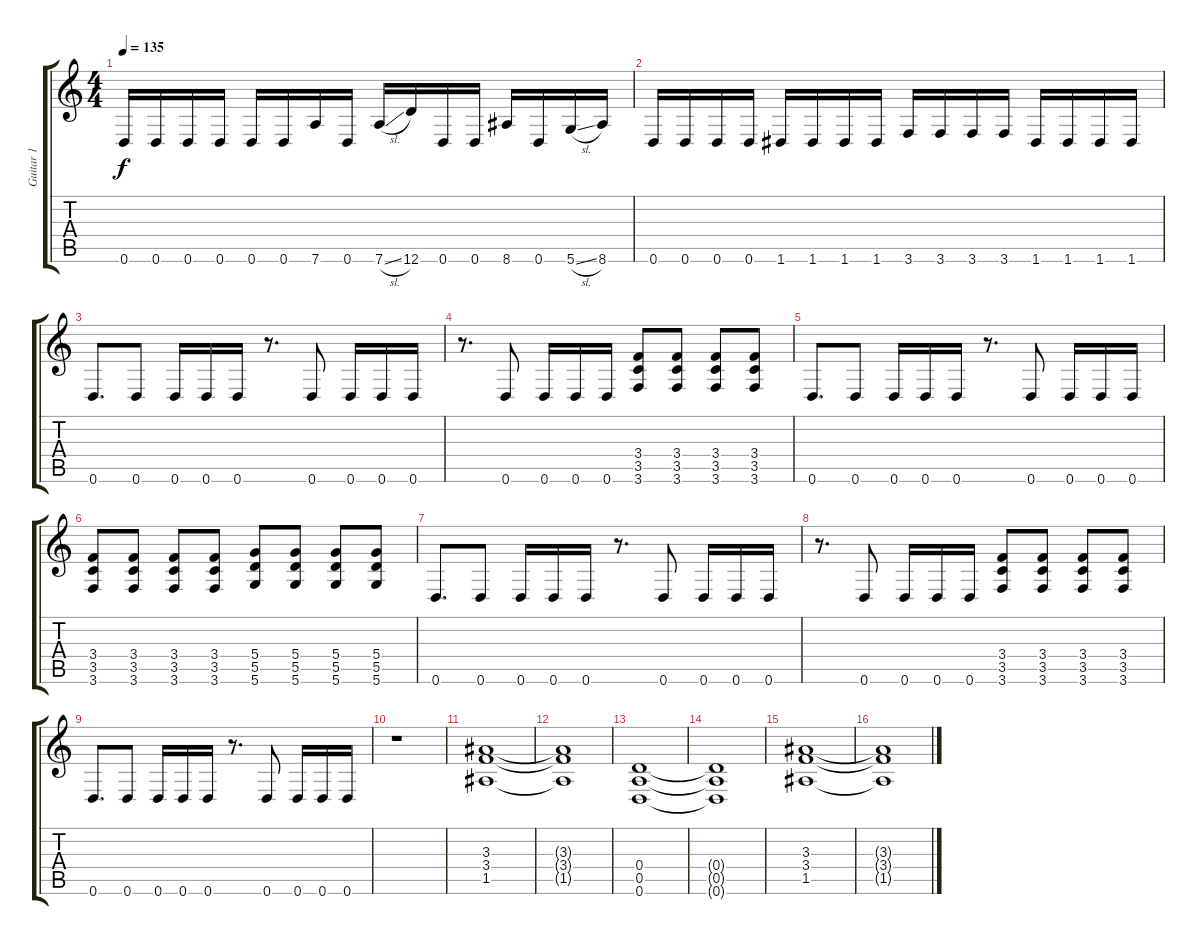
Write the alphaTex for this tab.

\track ("Guitar 1" "Guitar 1") {instrument distortionguitar}
\staff {score tabs}
\tuning (E4 B3 G3 D3 A2 D2) {hide}
\ts (4 4)
\tempo 135
\clef g2
\ks c
0.6.16{dy f} 0.6.16 0.6.16 0.6.16 0.6.16 0.6.16 7.6.16 0.6.16 7.6{sl}.16 12.6.16 0.6.16 0.6.16 8.6.16 0.6.16 5.6{sl}.16 8.6.16 |
0.6.16 0.6.16 0.6.16 0.6.16 1.6.16 1.6.16 1.6.16 1.6.16 3.6.16 3.6.16 3.6.16 3.6.16 1.6.16 1.6.16 1.6.16 1.6.16 |
0.6.8{d} 0.6.8 0.6.16 0.6.16 0.6.16 r.8{d} 0.6.8 0.6.16 0.6.16 0.6.16 |
r.8{d} 0.6.8 0.6.16 0.6.16 0.6.16 (3.4 3.5 3.6).8 (3.4 3.5 3.6).8 (3.4 3.5 3.6).8 (3.4 3.5 3.6).8 |
0.6.8{d} 0.6.8 0.6.16 0.6.16 0.6.16 r.8{d} 0.6.8 0.6.16 0.6.16 0.6.16 |
(3.4 3.5 3.6).8 (3.4 3.5 3.6).8 (3.4 3.5 3.6).8 (3.4 3.5 3.6).8 (5.4 5.5 5.6).8 (5.4 5.5 5.6).8 (5.4 5.5 5.6).8 (5.4 5.5 5.6).8 |
0.6.8{d} 0.6.8 0.6.16 0.6.16 0.6.16 r.8{d} 0.6.8 0.6.16 0.6.16 0.6.16 |
r.8{d} 0.6.8 0.6.16 0.6.16 0.6.16 (3.4 3.5 3.6).8 (3.4 3.5 3.6).8 (3.4 3.5 3.6).8 (3.4 3.5 3.6).8 |
0.6.8{d} 0.6.8 0.6.16 0.6.16 0.6.16 r.8{d} 0.6.8 0.6.16 0.6.16 0.6.16 |
r.1 |
(3.3 3.4 1.5).1 |
(3.3{t} 3.4{t} 1.5{t}).1 |
(0.4 0.5 0.6).1 |
(0.4{t} 0.5{t} 0.6{t}).1 |
(3.3 3.4 1.5).1 |
(3.3{t} 3.4{t} 1.5{t}).1
